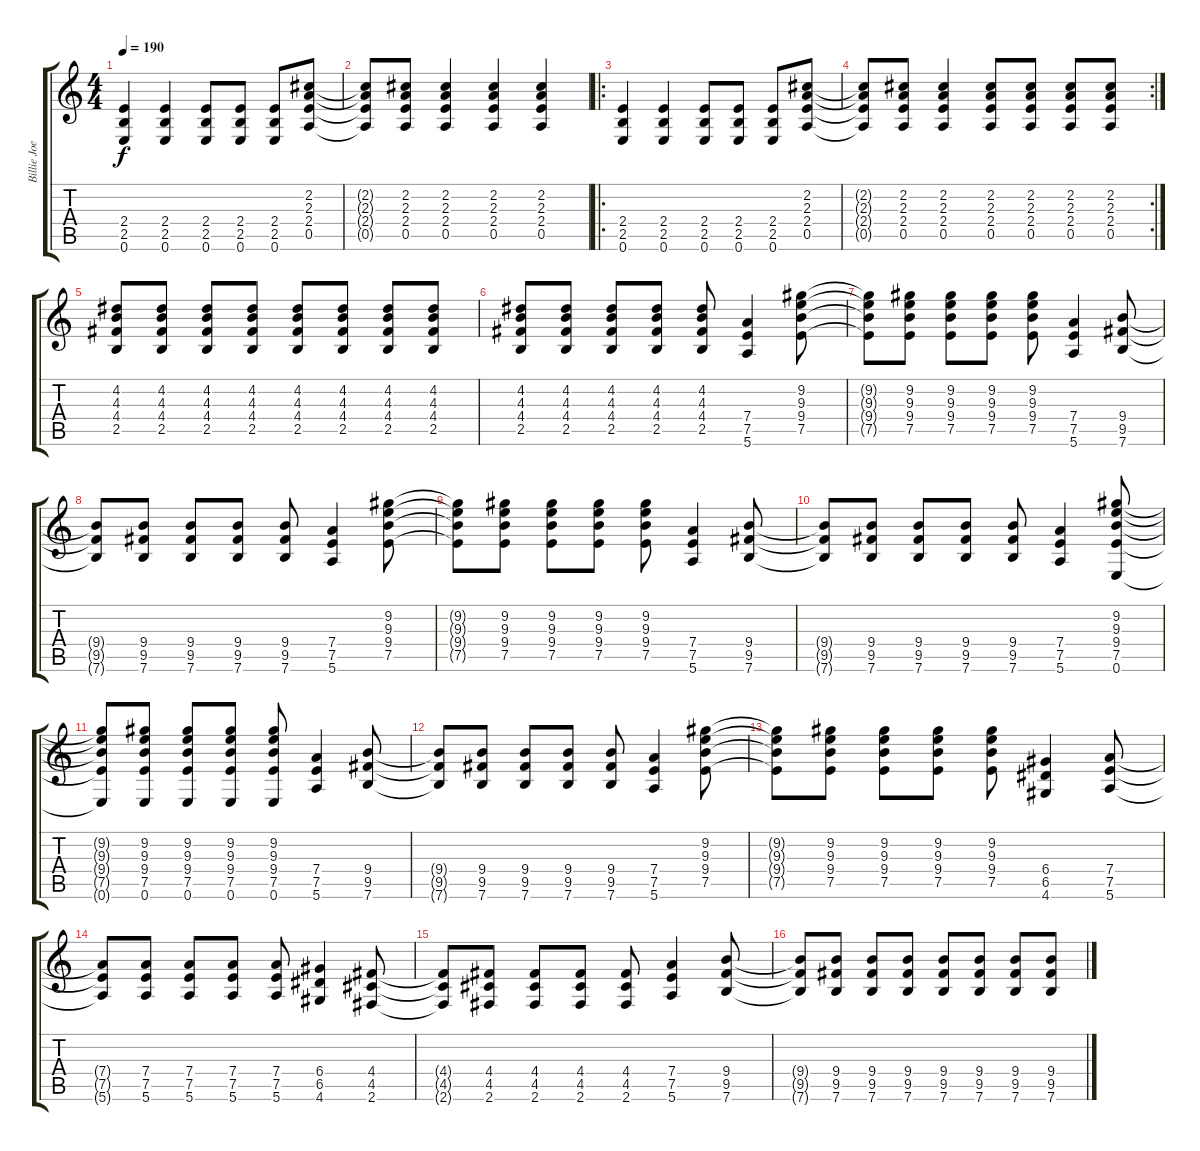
\track ("Billie Joe" "Billie Joe") {instrument overdrivenguitar}
\staff {score tabs}
\tuning (E4 B3 G3 D3 A2 E2) {hide}
\ts (4 4)
\tempo 190
\clef g2
\ks c
(2.4 2.5 0.6).4{dy f} (2.4 2.5 0.6).4 (2.4 2.5 0.6).8 (2.4 2.5 0.6).8 (2.4 2.5 0.6).8 (2.2 2.3 2.4 0.5).8 |
(2.2{t} 2.3{t} 2.4{t} 0.5{t}).8 (2.2 2.3 2.4 0.5).8 (2.2 2.3 2.4 0.5).4 (2.2 2.3 2.4 0.5).4 (2.2 2.3 2.4 0.5).4 |
\ro
(2.4 2.5 0.6).4 (2.4 2.5 0.6).4 (2.4 2.5 0.6).8 (2.4 2.5 0.6).8 (2.4 2.5 0.6).8 (2.2 2.3 2.4 0.5).8 |
\rc 2
(2.2{t} 2.3{t} 2.4{t} 0.5{t}).8 (2.2 2.3 2.4 0.5).8 (2.2 2.3 2.4 0.5).4 (2.2 2.3 2.4 0.5).8 (2.2 2.3 2.4 0.5).8 (2.2 2.3 2.4 0.5).8 (2.2 2.3 2.4 0.5).8 |
(4.2 4.3 4.4 2.5).8 (4.2 4.3 4.4 2.5).8 (4.2 4.3 4.4 2.5).8 (4.2 4.3 4.4 2.5).8 (4.2 4.3 4.4 2.5).8 (4.2 4.3 4.4 2.5).8 (4.2 4.3 4.4 2.5).8 (4.2 4.3 4.4 2.5).8 |
(4.2 4.3 4.4 2.5).8 (4.2 4.3 4.4 2.5).8 (4.2 4.3 4.4 2.5).8 (4.2 4.3 4.4 2.5).8 (4.2 4.3 4.4 2.5).8 (7.4 7.5 5.6).4 (9.2 9.3 9.4 7.5).8 |
(9.2{t} 9.3{t} 9.4{t} 7.5{t}).8 (9.2 9.3 9.4 7.5).8 (9.2 9.3 9.4 7.5).8 (9.2 9.3 9.4 7.5).8 (9.2 9.3 9.4 7.5).8 (7.4 7.5 5.6).4 (9.4 9.5 7.6).8 |
(9.4{t} 9.5{t} 7.6{t}).8 (9.4 9.5 7.6).8 (9.4 9.5 7.6).8 (9.4 9.5 7.6).8 (9.4 9.5 7.6).8 (7.4 7.5 5.6).4 (9.2 9.3 9.4 7.5).8 |
(9.2{t} 9.3{t} 9.4{t} 7.5{t}).8 (9.2 9.3 9.4 7.5).8 (9.2 9.3 9.4 7.5).8 (9.2 9.3 9.4 7.5).8 (9.2 9.3 9.4 7.5).8 (7.4 7.5 5.6).4 (9.4 9.5 7.6).8 |
(9.4{t} 9.5{t} 7.6{t}).8 (9.4 9.5 7.6).8 (9.4 9.5 7.6).8 (9.4 9.5 7.6).8 (9.4 9.5 7.6).8 (7.4 7.5 5.6).4 (9.2 9.3 9.4 7.5 0.6).8 |
(9.2{t} 9.3{t} 9.4{t} 7.5{t} 0.6{t}).8 (9.2 9.3 9.4 7.5 0.6).8 (9.2 9.3 9.4 7.5 0.6).8 (9.2 9.3 9.4 7.5 0.6).8 (9.2 9.3 9.4 7.5 0.6).8 (7.4 7.5 5.6).4 (9.4 9.5 7.6).8 |
(9.4{t} 9.5{t} 7.6{t}).8 (9.4 9.5 7.6).8 (9.4 9.5 7.6).8 (9.4 9.5 7.6).8 (9.4 9.5 7.6).8 (7.4 7.5 5.6).4 (9.2 9.3 9.4 7.5).8 |
(9.2{t} 9.3{t} 9.4{t} 7.5{t}).8 (9.2 9.3 9.4 7.5).8 (9.2 9.3 9.4 7.5).8 (9.2 9.3 9.4 7.5).8 (9.2 9.3 9.4 7.5).8 (6.4 6.5 4.6).4 (7.4 7.5 5.6).8 |
(7.4{t} 7.5{t} 5.6{t}).8 (7.4 7.5 5.6).8 (7.4 7.5 5.6).8 (7.4 7.5 5.6).8 (7.4 7.5 5.6).8 (6.4 6.5 4.6).4 (4.4 4.5 2.6).8 |
(4.4{t} 4.5{t} 2.6{t}).8 (4.4 4.5 2.6).8 (4.4 4.5 2.6).8 (4.4 4.5 2.6).8 (4.4 4.5 2.6).8 (7.4 7.5 5.6).4 (9.4 9.5 7.6).8 |
(9.4{t} 9.5{t} 7.6{t}).8 (9.4 9.5 7.6).8 (9.4 9.5 7.6).8 (9.4 9.5 7.6).8 (9.4 9.5 7.6).8 (9.4 9.5 7.6).8 (9.4 9.5 7.6).8 (9.4 9.5 7.6).8
